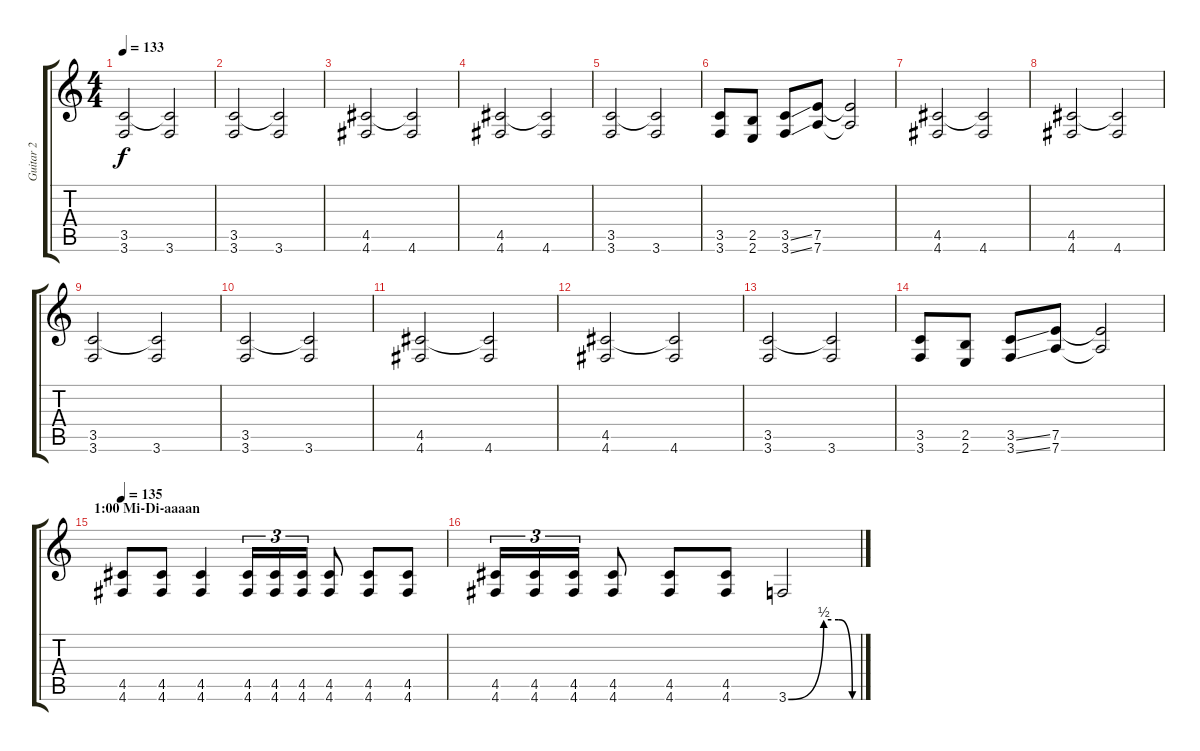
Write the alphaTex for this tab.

\track ("Guitar 2" "Guitar 2") {instrument distortionguitar}
\staff {score tabs}
\tuning (E4 B3 G3 D3 A2 D2) {hide}
\ts (4 4)
\tempo 133
\clef g2
\ks c
(3.5 3.6).2{dy f} (3.5{t} 3.6).2 |
(3.5 3.6).2 (3.5{t} 3.6).2 |
(4.5 4.6).2 (4.5{t} 4.6).2 |
(4.5 4.6).2 (4.5{t} 4.6).2 |
(3.5 3.6).2 (3.5{t} 3.6).2 |
(3.5 3.6).8 (2.5 2.6).8 (3.5{ss} 3.6{ss}).8 (7.5 7.6).8 (7.5{t} 7.6{t}).2 |
(4.5 4.6).2 (4.5{t} 4.6).2 |
(4.5 4.6).2 (4.5{t} 4.6).2 |
(3.5 3.6).2 (3.5{t} 3.6).2 |
(3.5 3.6).2 (3.5{t} 3.6).2 |
(4.5 4.6).2 (4.5{t} 4.6).2 |
(4.5 4.6).2 (4.5{t} 4.6).2 |
(3.5 3.6).2 (3.5{t} 3.6).2 |
(3.5 3.6).8 (2.5 2.6).8 (3.5{ss} 3.6{ss}).8 (7.5 7.6).8 (7.5{t} 7.6{t}).2 |
\section ("" "1:00 Mi-Di-aaaan")
\tempo 135
(4.5 4.6).8 (4.5 4.6).8 (4.5 4.6).4 (4.5 4.6).16{tu (3 2)} (4.5 4.6).16{tu (3 2)} (4.5 4.6).16{tu (3 2)} (4.5 4.6).8 (4.5 4.6).8 (4.5 4.6).8 |
(4.5 4.6).16{tu (3 2)} (4.5 4.6).16{tu (3 2)} (4.5 4.6).16{tu (3 2)} (4.5 4.6).8 (4.5 4.6).8 (4.5 4.6).8 3.6{be (custom 0 0 31 2 44 2 56 0 60 0)}.2
